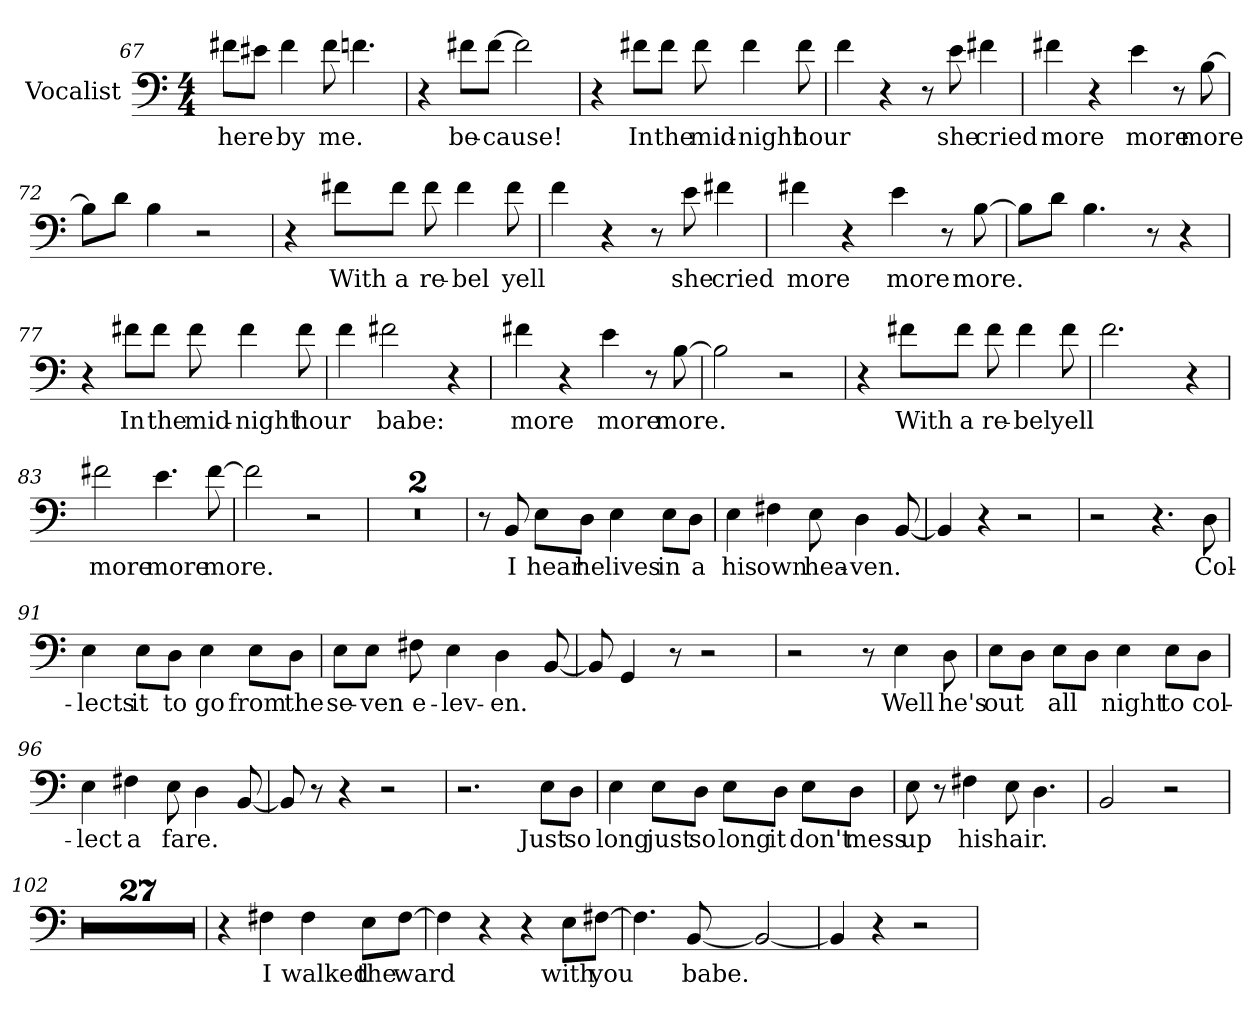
**kern	**text
*part1	*part1
*staff1	*staff1
*I"Vocalist	*
*clefF4	*
*M4/4	*
=67	=67
8f#X\L	here
8e#X\J	_
4f#	by
8f#	me.
4.fn	_
=68	=68
4r	.
8f#X\L	be-
[8f#\J	-cause!
2f#]	_
=69	=69
4r	.
8f#X\L	In
8f#\J	the
8f#	mid-
4f#	-night
8f#	hour
=70	=70
4f	_
4r	.
8r	.
8e	she
4f#X	cried
=71	=71
4f#X	more
4r	.
4e	more
8r	.
[8B	more
=72	=72
8B\L]	_
8d\J	_
4B	_
2r	.
=73	=73
4r	.
8f#X\L	With
8f#\J	a
8f#	re-
4f#	-bel
8f#	yell
=74	=74
4f	_
4r	.
8r	.
8e	she
4f#X	cried
=75	=75
4f#X	more
4r	.
4e	more
8r	.
[8B	more.
=76	=76
8B\L]	_
8d\J	_
4.B	_
8r	.
4r	.
=77	=77
4r	.
8f#X\L	In
8f#\J	the
8f#	mid-
4f#	-night
8f#	hour
=78	=78
4f	_
2f#X	babe:
4r	.
=79	=79
4f#X	more
4r	.
4e	more
8r	.
[8B	more.
=80	=80
2B]	_
2r	.
=81	=81
4r	.
8f#X\L	With
8f#\J	a
8f#	re-
4f#	-bel
8f#	yell
=82	=82
2.f	_
4r	.
=83	=83
2f#X	more
4.e	more
[8f#	more.
=84	=84
2f#]	_
2r	.
=85	=85
1r	.
=86	=86
1r	.
=87	=87
8r	.
8BB	I
8E\L	hear
8D\J	he
4E	lives
8E\L	in
8D\J	a
=88	=88
4E	his
4F#X	own
8E	hea-
4D	-ven.
[8BB	_
=89	=89
4BB]	_
4r	.
2r	.
=90	=90
2r	.
4.r	.
8D	Col-
=91	=91
4E	-lects
8E\L	it
8D\J	to
4E	go
8E\L	from
8D\J	the
=92	=92
8E\L	se-
8E\J	-ven
8F#X	e-
4E	-lev-
4D	-en.
[8BB	_
=93	=93
8BB]	_
4GG	_
8r	.
2r	.
=94	=94
2r	.
8r	.
4E	Well
8D	he's
=95	=95
8E\L	out
8D\J	_
8E\L	all
8D\J	_
4E	night
8E\L	to
8D\J	col-
=96	=96
4E	-lect
4F#X	a
8E	fare.
4D	_
[8BB	_
=97	=97
8BB]	_
8r	.
4r	.
2r	.
=98	=98
2.r	.
8E\L	Just
8D\J	so
=99	=99
4E	long
8E\L	just
8D\J	so
8E\L	long
8D\J	it
8E\L	don't
8D\J	mess
=100	=100
8E	up
8r	.
4F#X	his
8E	hair.
4.D	_
=101	=101
2BB	_
2r	.
=102	=102
1r	.
=103	=103
1r	.
=104	=104
1r	.
=105	=105
1r	.
=106	=106
1r	.
=107	=107
1r	.
=108	=108
1r	.
=109	=109
1r	.
=110	=110
1r	.
=111	=111
1r	.
=112	=112
1r	.
=113	=113
1r	.
=114	=114
1r	.
=115	=115
1r	.
=116	=116
1r	.
=117	=117
1r	.
=118	=118
1r	.
=119	=119
1r	.
=120	=120
1r	.
=121	=121
1r	.
=122	=122
1r	.
=123	=123
1r	.
=124	=124
1r	.
=125	=125
1r	.
=126	=126
1r	.
=127	=127
1r	.
=128	=128
1r	.
=129	=129
4r	.
4F#X	I
4F#	walked
8E\L	the
[8F#\J	ward
=130	=130
4F#]	_
4r	.
4r	.
8E\L	with
[8F#X\J	you
=131	=131
4.F#]	_
[8BB	babe.
2BB_	_
=132	=132
4BB]	_
4r	.
2r	.
=	=
*-	*-
